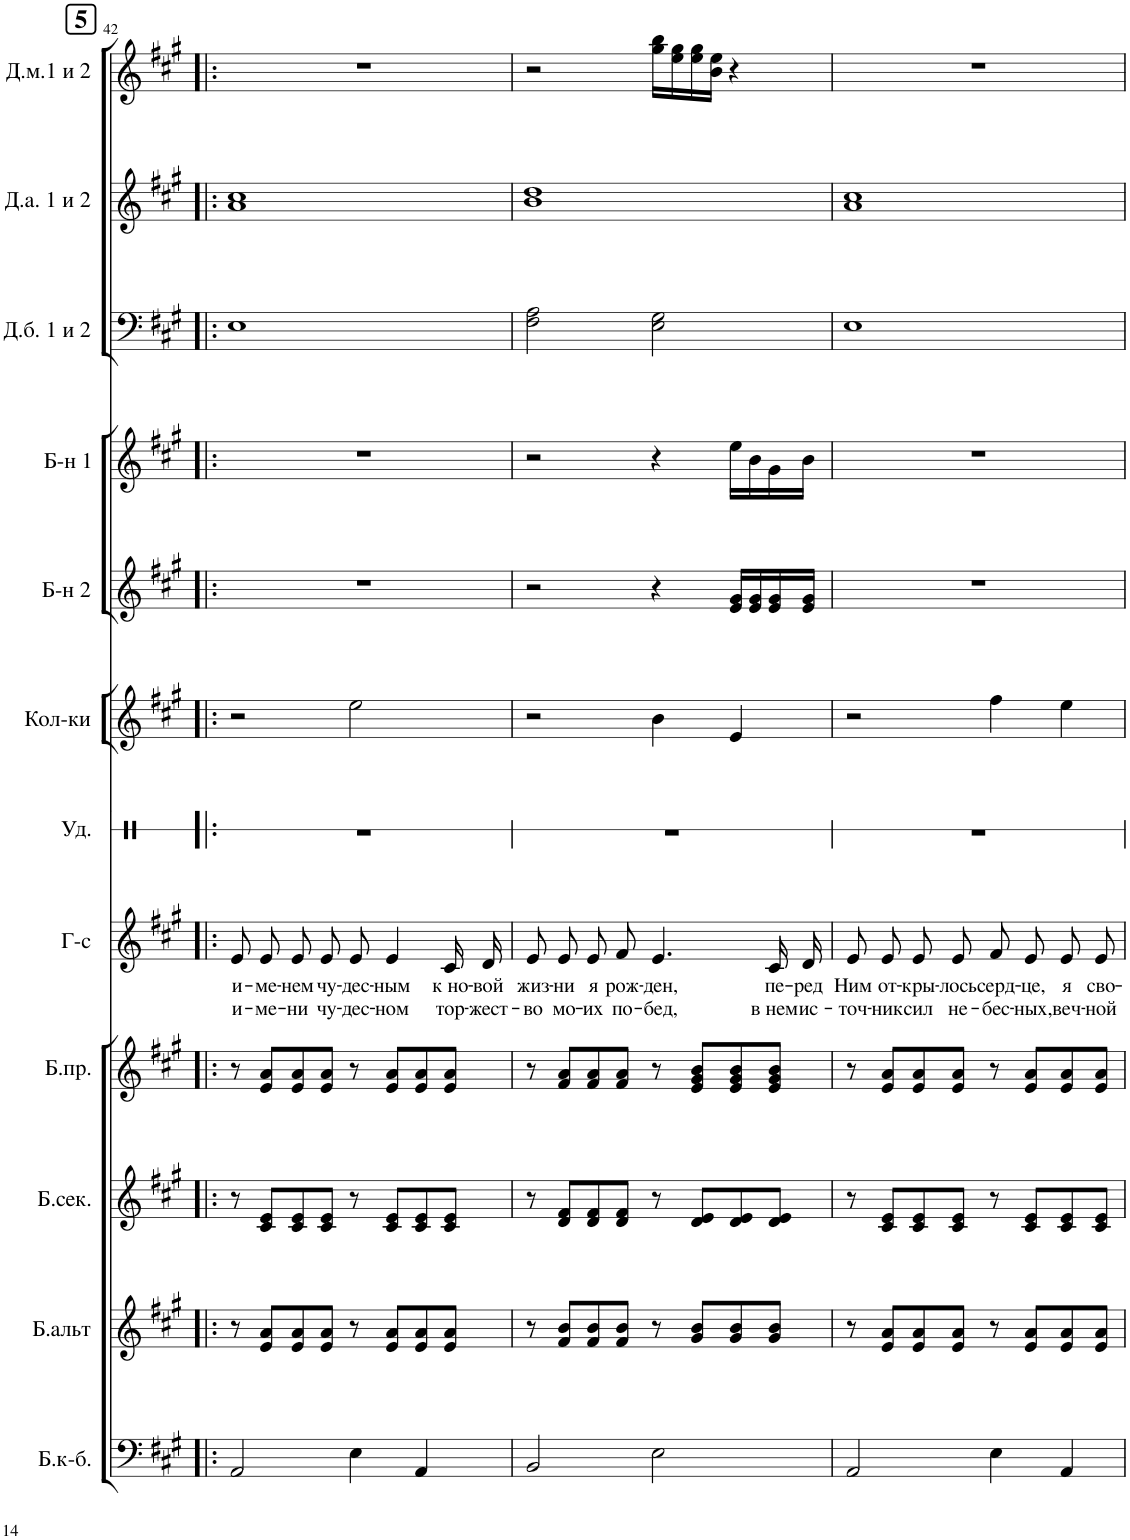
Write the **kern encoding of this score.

**kern	**kern	**kern	**kern	**kern	**text	**text	**kern	**kern	**kern	**kern	**kern	**kern	**kern
*part12	*part11	*part10	*part9	*part8	*part8	*part8	*part7	*part6	*part5	*part4	*part3	*part2	*part1
*staff12	*staff11	*staff10	*staff9	*staff8	*staff8	*staff8	*staff7	*staff6	*staff5	*staff4	*staff3	*staff2	*staff1
*I"Балалайка к-бас	*I"Балалайка альт	*I"Балалайка секунда	*I"Балалайка прима	*I"Голос	*	*	*I"Ударные	*I"Колокольчики	*I"Баян 2	*I"Баян 1	*I"Д.бас 1 и 2	*I"Д.альт 1 и 2	*I"Д.мал.1 и 2
!!LO:PB:g=z
*clefF4	*clefG2	*clefG2	*clefG2	*clefG2	*	*	*clefX	*clefG2	*clefG2	*clefG2	*clefF4	*clefG2	*clefG2
*k[f#c#g#]	*k[f#c#g#]	*k[f#c#g#]	*k[f#c#g#]	*k[f#c#g#]	*	*	*k[]	*k[f#c#g#]	*k[f#c#g#]	*k[f#c#g#]	*k[f#c#g#]	*k[f#c#g#]	*k[f#c#g#]
*M4/4	*M4/4	*M4/4	*M4/4	*M4/4	*	*	*M4/4	*M4/4	*M4/4	*M4/4	*M4/4	*M4/4	*M4/4
*met(c)	*met(c)	*met(c)	*met(c)	*met(c)	*	*	*met(c)	*met(c)	*met(c)	*met(c)	*met(c)	*met(c)	*met(c)
!!LO:REH:place=s1:a:B:cj:fs=14:t=5
=42!|:	=42!|:	=42!|:	=42!|:	=42!|:	=42!|:	=42!|:	=42!|:	=42!|:	=42!|:	=42!|:	=42!|:	=42!|:	=42!|:
!	!	!	!	!	!LO:LY:b	!LO:LY:b	!	!	!	!	!	!	!
2AA/	8r	8r	8r	8e/L	и-	и-	1r	2r	1r	1r	1E	1a 1cc#	1r
!	!	!	!	!	!LO:LY:b	!LO:LY:b	!	!	!	!	!	!	!
.	8e/ 8a/L	8c#/ 8e/L	8e/ 8a/L	8e/J	-ме-	-ме-	.	.	.	.	.	.	.
!	!	!	!	!	!LO:LY:b	!LO:LY:b	!	!	!	!	!	!	!
.	8e/ 8a/	8c#/ 8e/	8e/ 8a/	8e/L	-нем	-ни	.	.	.	.	.	.	.
!	!	!	!	!	!LO:LY:b	!LO:LY:b	!	!	!	!	!	!	!
.	8e/ 8a/J	8c#/ 8e/J	8e/ 8a/J	8e/J	чу-	чу-	.	.	.	.	.	.	.
!	!	!	!	!	!LO:LY:b	!LO:LY:b	!	!	!	!	!	!	!
4E\	8r	8r	8r	8e/	-дес-	-дес-	.	2ee\	.	.	.	.	.
!	!	!	!	!	!LO:LY:b	!LO:LY:b	!	!	!	!	!	!	!
.	8e/ 8a/L	8c#/ 8e/L	8e/ 8a/L	4e/	-ным	-ном	.	.	.	.	.	.	.
4AA/	8e/ 8a/	8c#/ 8e/	8e/ 8a/	.	.	.	.	.	.	.	.	.	.
!	!	!	!	!	!LO:LY:b	!LO:LY:b	!	!	!	!	!	!	!
.	8e/ 8a/J	8c#/ 8e/J	8e/ 8a/J	16c#/LL	к но-	тор-	.	.	.	.	.	.	.
!	!	!	!	!	!LO:LY:b	!LO:LY:b	!	!	!	!	!	!	!
.	.	.	.	16d/JJ	-вой	-жест-	.	.	.	.	.	.	.
=43	=43	=43	=43	=43	=43	=43	=43	=43	=43	=43	=43	=43	=43
!	!	!	!	!	!LO:LY:b	!LO:LY:b	!	!	!	!	!	!	!
2BB/	8r	8r	8r	8e/L	жиз-	-во	1r	2r	2r	2r	2F#\ 2A\	1b 1dd	2r
!	!	!	!	!	!LO:LY:b	!LO:LY:b	!	!	!	!	!	!	!
.	8f#/ 8b/L	8d/ 8f#/L	8f#/ 8a/L	8e/J	-ни	мо-	.	.	.	.	.	.	.
!	!	!	!	!	!LO:LY:b	!LO:LY:b	!	!	!	!	!	!	!
.	8f#/ 8b/	8d/ 8f#/	8f#/ 8a/	8e/L	я	-их	.	.	.	.	.	.	.
!	!	!	!	!	!LO:LY:b	!LO:LY:b	!	!	!	!	!	!	!
.	8f#/ 8b/J	8d/ 8f#/J	8f#/ 8a/J	8f#/J	рож-	по-	.	.	.	.	.	.	.
!	!	!	!	!	!LO:LY:b	!LO:LY:b	!	!	!	!	!	!	!
2E\	8r	8r	8r	4.e/	-ден,	-бед,	.	4b\	4r	4r	2E\ 2G#\	.	16gg#\ 16bb\LL
.	.	.	.	.	.	.	.	.	.	.	.	.	16ee\ 16gg#\
.	8g#/ 8b/L	8d/ 8e/L	8e/ 8g#/ 8b/L	.	.	.	.	.	.	.	.	.	16ee\ 16gg#\
.	.	.	.	.	.	.	.	.	.	.	.	.	16b\ 16ee\JJ
.	8g#/ 8b/	8d/ 8e/	8e/ 8g#/ 8b/	.	.	.	.	4e/	16e/ 16g#/LL	16ee\LL	.	.	4r
.	.	.	.	.	.	.	.	.	16e/ 16g#/	16b\	.	.	.
!	!	!	!	!	!LO:LY:b	!LO:LY:b	!	!	!	!	!	!	!
.	8g#/ 8b/J	8d/ 8e/J	8e/ 8g#/ 8b/J	16c#/LL	пе-	в нем	.	.	16e/ 16g#/	16g#\	.	.	.
!	!	!	!	!	!LO:LY:b	!LO:LY:b	!	!	!	!	!	!	!
.	.	.	.	16d/JJ	-ред	ис-	.	.	16e/ 16g#/JJ	16b\JJ	.	.	.
=44	=44	=44	=44	=44	=44	=44	=44	=44	=44	=44	=44	=44	=44
!	!	!	!	!	!LO:LY:b	!LO:LY:b	!	!	!	!	!	!	!
2AA/	8r	8r	8r	8e/L	Ним	-точ-	1r	2r	1r	1r	1E	1a 1cc#	1r
!	!	!	!	!	!LO:LY:b	!LO:LY:b	!	!	!	!	!	!	!
.	8e/ 8a/L	8c#/ 8e/L	8e/ 8a/L	8e/J	от-	-ник	.	.	.	.	.	.	.
!	!	!	!	!	!LO:LY:b	!LO:LY:b	!	!	!	!	!	!	!
.	8e/ 8a/	8c#/ 8e/	8e/ 8a/	8e/L	-кры-	сил	.	.	.	.	.	.	.
!	!	!	!	!	!LO:LY:b	!LO:LY:b	!	!	!	!	!	!	!
.	8e/ 8a/J	8c#/ 8e/J	8e/ 8a/J	8e/J	-лось	не-	.	.	.	.	.	.	.
!	!	!	!	!	!LO:LY:b	!LO:LY:b	!	!	!	!	!	!	!
4E\	8r	8r	8r	8f#/L	серд-	-бес-	.	4ff#\	.	.	.	.	.
!	!	!	!	!	!LO:LY:b	!LO:LY:b	!	!	!	!	!	!	!
.	8e/ 8a/L	8c#/ 8e/L	8e/ 8a/L	8e/J	-це,	-ных,	.	.	.	.	.	.	.
!	!	!	!	!	!LO:LY:b	!LO:LY:b	!	!	!	!	!	!	!
4AA/	8e/ 8a/	8c#/ 8e/	8e/ 8a/	8e/L	я	веч-	.	4ee\	.	.	.	.	.
!	!	!	!	!	!LO:LY:b	!LO:LY:b	!	!	!	!	!	!	!
.	8e/ 8a/J	8c#/ 8e/J	8e/ 8a/J	8e/J	сво-	-ной	.	.	.	.	.	.	.
=	=	=	=	=	=	=	=	=	=	=	=	=	=
*-	*-	*-	*-	*-	*-	*-	*-	*-	*-	*-	*-	*-	*-
